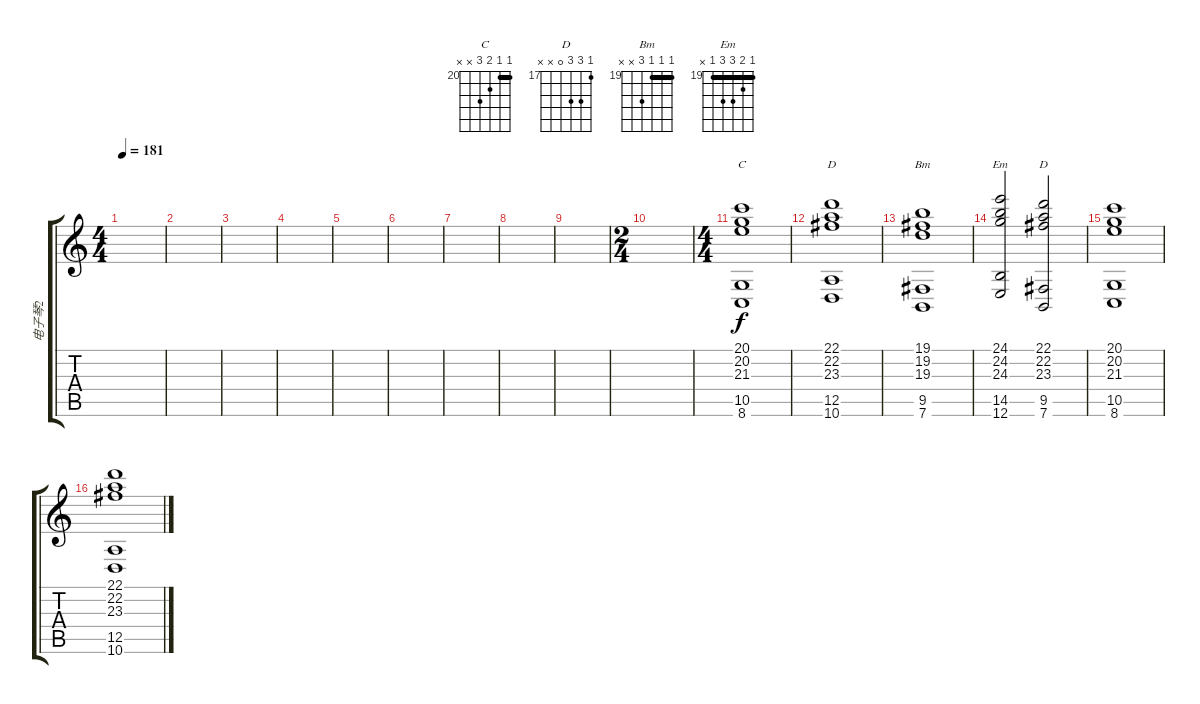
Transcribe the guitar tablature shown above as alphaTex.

\track ("电子琴2" "电子琴2") {instrument lead4chiff}
\staff {score tabs}
\tuning (E4 B3 G3 D3 A2 E2) {hide}
\chord ("C" 20 20 21 22 x x) {firstfret 20 barre 20}
\chord ("D" 22 22 23 0 x x) {firstfret 20 barre 22}
\chord ("Bm" 19 19 19 21 x x) {firstfret 19 barre 19}
\chord ("Em" 19 20 21 21 19 x) {firstfret 19 barre 19}
\chord ("D" 17 19 19 0 x x) {firstfret 17}
\ts (4 4)
\tempo 181
\clef g2
\ks c
|
|
|
|
|
|
|
|
|
\ts (2 4)
|
\ts (4 4)
(20.1 20.2 21.3 10.5 8.6).1{ch "C"} |
(22.1 22.2 23.3 12.5 10.6).1{ch "D"} |
(19.1 19.2 19.3 9.5 7.6).1{ch "Bm"} |
(24.1 24.2 24.3 14.5 12.6).2{ch "Em"} (22.1 22.2 23.3 9.5 7.6).2{ch "D"} |
(20.1 20.2 21.3 10.5 8.6).1 |
(22.1 22.2 23.3 12.5 10.6).1
